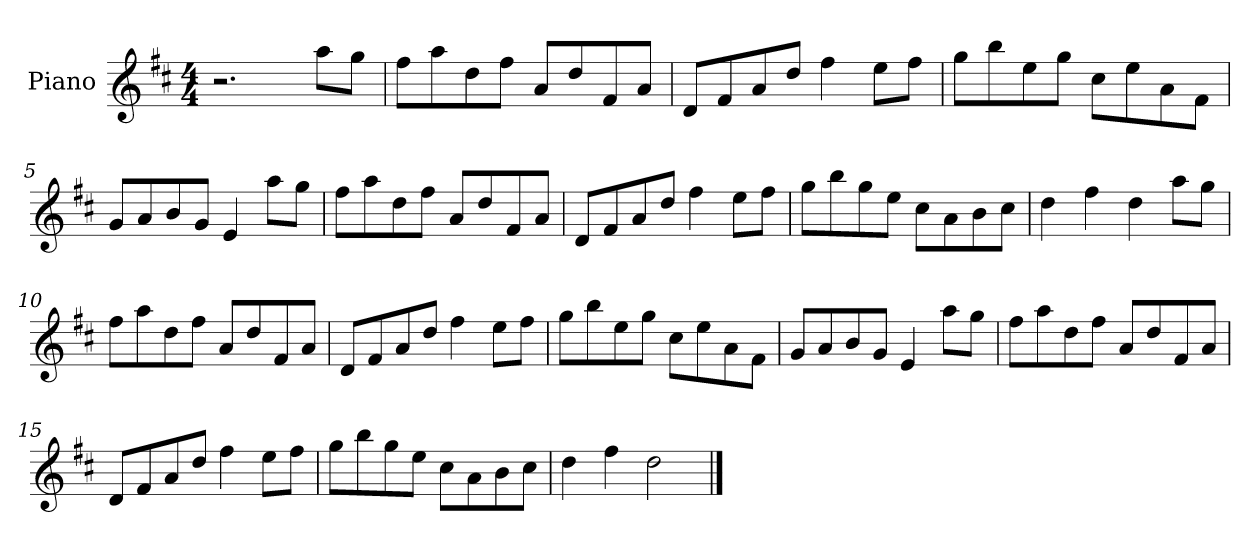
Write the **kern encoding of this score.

**kern
*part1
*staff1
*I"Piano
*I'Pno
*clefG2
*k[f#c#]
*M4/4
=1
2.r
8aa\L
8gg\J
=2
8ff#\L
8aa\
8dd\
8ff#\J
8a/L
8dd/
8f#/
8a/J
=3
8d/L
8f#/
8a/
8dd/J
4ff#\
8ee\L
8ff#\J
=4
8gg\L
8bb\
8ee\
8gg\J
8cc#\L
8ee\
8a\
8f#\J
=5
8g/L
8a/
8b/
8g/J
4e/
8aa\L
8gg\J
=6
8ff#\L
8aa\
8dd\
8ff#\J
8a/L
8dd/
8f#/
8a/J
=7
8d/L
8f#/
8a/
8dd/J
4ff#\
8ee\L
8ff#\J
=8
8gg\L
8bb\
8gg\
8ee\J
8cc#\L
8a\
8b\
8cc#\J
=9
4dd\
4ff#\
4dd\
8aa\L
8gg\J
=10
8ff#\L
8aa\
8dd\
8ff#\J
8a/L
8dd/
8f#/
8a/J
=11
8d/L
8f#/
8a/
8dd/J
4ff#\
8ee\L
8ff#\J
=12
8gg\L
8bb\
8ee\
8gg\J
8cc#\L
8ee\
8a\
8f#\J
=13
8g/L
8a/
8b/
8g/J
4e/
8aa\L
8gg\J
=14
8ff#\L
8aa\
8dd\
8ff#\J
8a/L
8dd/
8f#/
8a/J
=15
8d/L
8f#/
8a/
8dd/J
4ff#\
8ee\L
8ff#\J
=16
8gg\L
8bb\
8gg\
8ee\J
8cc#\L
8a\
8b\
8cc#\J
=17
4dd\
4ff#\
2dd\
==
*-
